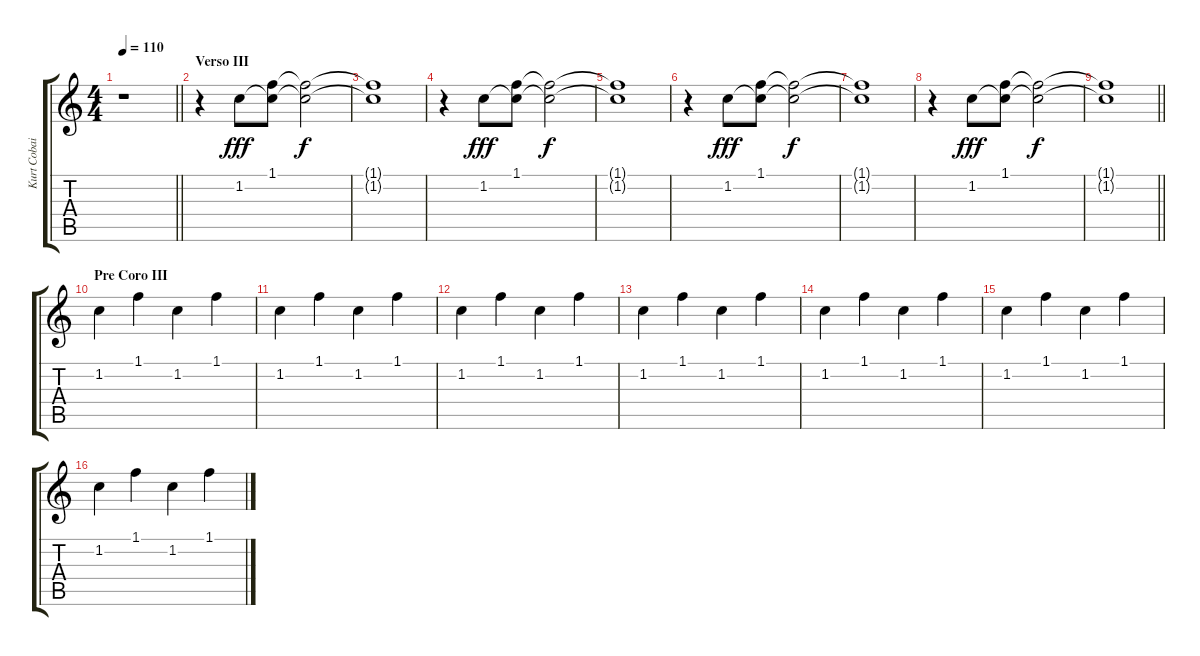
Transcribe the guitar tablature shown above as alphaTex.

\track ("Kurt Cobain (Guitarra 1)" "Kurt Cobai") {instrument distortionguitar}
\staff {score tabs}
\tuning (E4 B3 G3 D3 A2 E2) {hide}
\ts (4 4)
\tempo 110
\clef g2
\barLineRight lightlight
\ks c
r.1{dy f} |
\section ("" "Verso III")
r.4{volume 10 instrument electricguitarclean} 1.2.8{dy fff} (1.1 1.2{t}).8 (1.1{t} 1.2{t}).2{dy f} |
(1.1{t} 1.2{t}).1 |
r.4 1.2.8{dy fff} (1.1 1.2{t}).8 (1.1{t} 1.2{t}).2{dy f} |
(1.1{t} 1.2{t}).1 |
r.4 1.2.8{dy fff} (1.1 1.2{t}).8 (1.1{t} 1.2{t}).2{dy f} |
(1.1{t} 1.2{t}).1 |
r.4 1.2.8{dy fff} (1.1 1.2{t}).8 (1.1{t} 1.2{t}).2{dy f} |
\barLineRight lightlight
(1.1{t} 1.2{t}).1 |
\section ("" "Pre Coro III")
1.2.4{volume 9} 1.1.4 1.2.4 1.1.4 |
1.2.4 1.1.4 1.2.4 1.1.4 |
1.2.4 1.1.4 1.2.4 1.1.4 |
1.2.4 1.1.4 1.2.4 1.1.4 |
1.2.4 1.1.4 1.2.4 1.1.4 |
1.2.4 1.1.4 1.2.4 1.1.4 |
1.2.4 1.1.4 1.2.4 1.1.4
